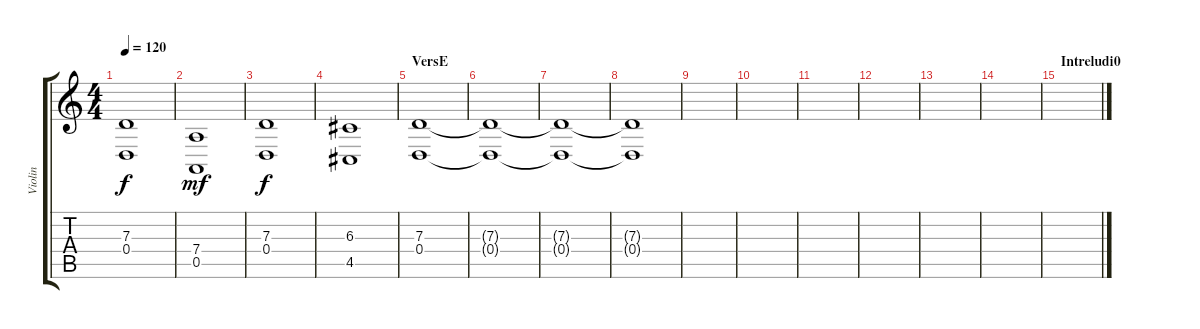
\track ("Violin" "Violin") {instrument violin}
\staff {score tabs}
\tuning (E4 B3 G3 D3 A2 E2) {hide}
\ts (4 4)
\tempo 120
\clef g2
\ks c
(7.3 0.4).1{dy f} |
(7.4 0.5).1{dy mf} |
(7.3 0.4).1{dy f} |
(6.3 4.5).1 |
\section ("" "VersE")
(7.3 0.4).1 |
(7.3{t} 0.4{t}).1 |
(7.3{t} 0.4{t}).1 |
(7.3{t} 0.4{t}).1 |
|
|
|
|
|
|
\section ("" "Intreludi0")
